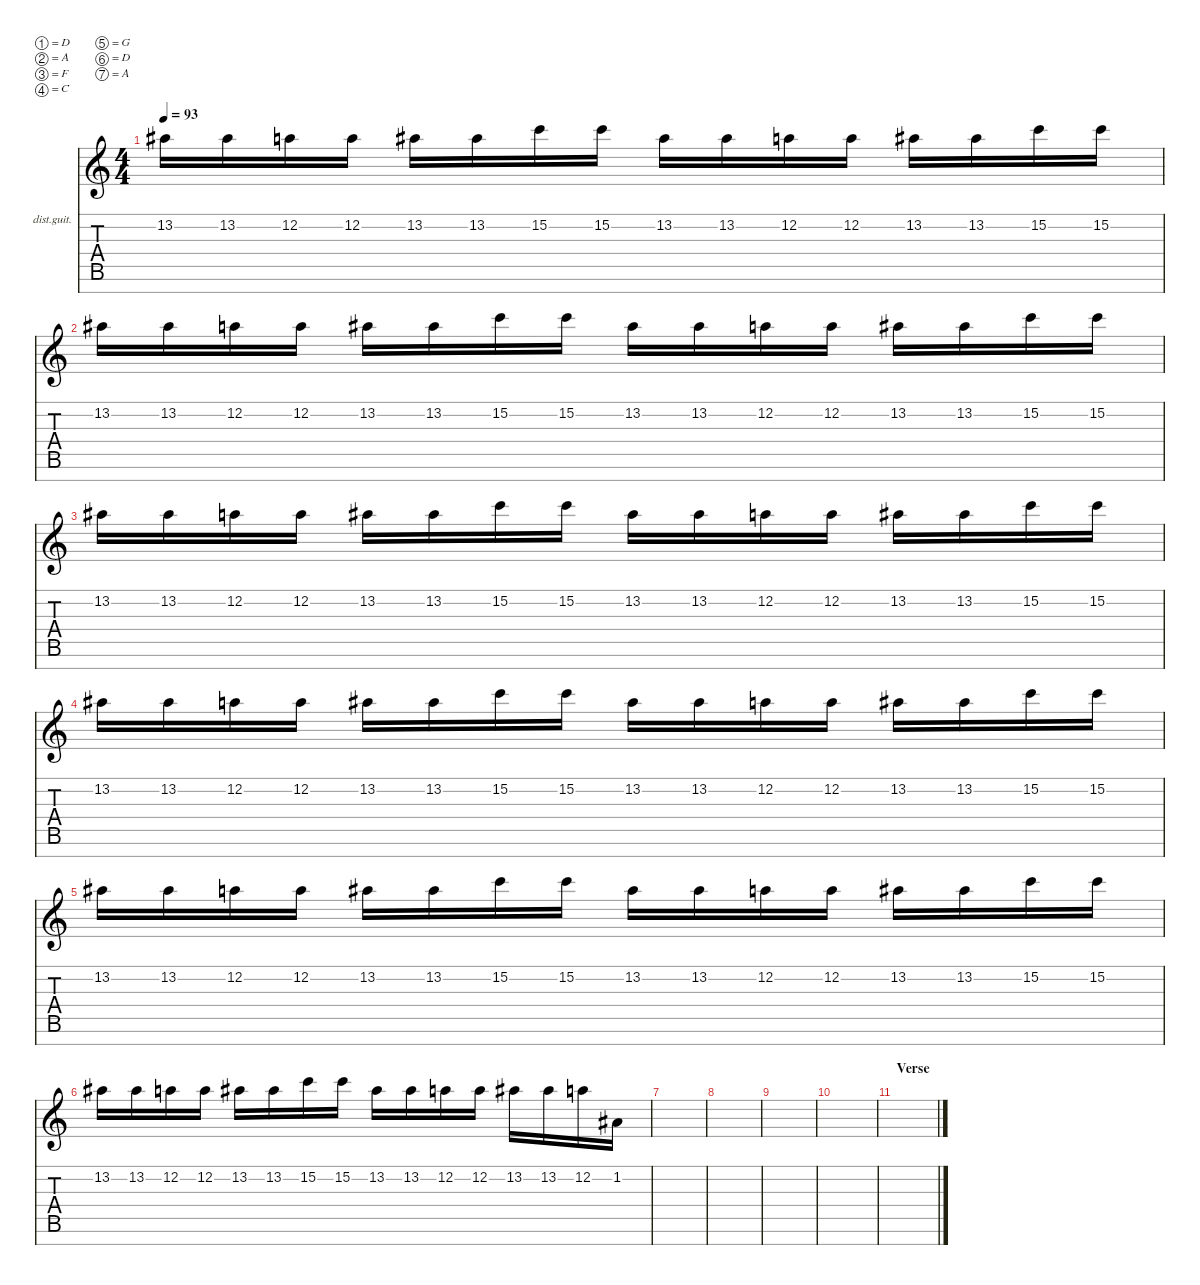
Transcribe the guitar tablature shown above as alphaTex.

\defaultSystemsLayout 2
\hideDynamics
\bracketExtendMode nobrackets
\firstSystemTrackNameOrientation horizontal
\otherSystemsTrackNameOrientation horizontal
\track ("Distortion Guitar" "dist.guit.") {defaultSystemsLayout 2 instrument distortionguitar}
\staff {score tabs}
\tuning (D4 A3 F3 C3 G2 D2 A1)
\ts (4 4)
\scale
1.0532
\tempo 93
\accidentals auto
\clef g2
\ottava regular
\simile none
\scale
1.05057
\ks c
13.2{acc #}.16{dy mf instrument distortionguitar beam Down} 13.2{acc #}.16{beam Down} 12.2.16{beam Down} 12.2.16{beam Down} 13.2{acc #}.16{beam Down} 13.2{acc #}.16{beam Down} 15.2.16{beam Down} 15.2.16{beam Down} 13.2{acc #}.16{beam Down} 13.2{acc #}.16{beam Down} 12.2.16{beam Down} 12.2.16{beam Down} 13.2{acc #}.16{beam Down} 13.2{acc #}.16{beam Down} 15.2.16{beam Down} 15.2.16{beam Down} |
\scale
0.946802
\scale
0.949433 13.2{acc #}.16{beam Down} 13.2{acc #}.16{beam Down} 12.2.16{beam Down} 12.2.16{beam Down} 13.2{acc #}.16{beam Down} 13.2{acc #}.16{beam Down} 15.2.16{beam Down} 15.2.16{beam Down} 13.2{acc #}.16{beam Down} 13.2{acc #}.16{beam Down} 12.2.16{beam Down} 12.2.16{beam Down} 13.2{acc #}.16{beam Down} 13.2{acc #}.16{beam Down} 15.2.16{beam Down} 15.2.16{beam Down} |
\scale
1.03306
\scale
1.02254 13.2{acc #}.16{beam Down} 13.2{acc #}.16{beam Down} 12.2.16{beam Down} 12.2.16{beam Down} 13.2{acc #}.16{beam Down} 13.2{acc #}.16{beam Down} 15.2.16{beam Down} 15.2.16{beam Down} 13.2{acc #}.16{beam Down} 13.2{acc #}.16{beam Down} 12.2.16{beam Down} 12.2.16{beam Down} 13.2{acc #}.16{beam Down} 13.2{acc #}.16{beam Down} 15.2.16{beam Down} 15.2.16{beam Down} |
\scale
0.966937
\scale
0.977463 13.2{acc #}.16{beam Down} 13.2{acc #}.16{beam Down} 12.2.16{beam Down} 12.2.16{beam Down} 13.2{acc #}.16{beam Down} 13.2{acc #}.16{beam Down} 15.2.16{beam Down} 15.2.16{beam Down} 13.2{acc #}.16{beam Down} 13.2{acc #}.16{beam Down} 12.2.16{beam Down} 12.2.16{beam Down} 13.2{acc #}.16{beam Down} 13.2{acc #}.16{beam Down} 15.2.16{beam Down} 15.2.16{beam Down} |
\scale
1.03043
\scale
1.03043 13.2{acc #}.16{beam Down} 13.2{acc #}.16{beam Down} 12.2.16{beam Down} 12.2.16{beam Down} 13.2{acc #}.16{beam Down} 13.2{acc #}.16{beam Down} 15.2.16{beam Down} 15.2.16{beam Down} 13.2{acc #}.16{beam Down} 13.2{acc #}.16{beam Down} 12.2.16{beam Down} 12.2.16{beam Down} 13.2{acc #}.16{beam Down} 13.2{acc #}.16{beam Down} 15.2.16{beam Down} 15.2.16{beam Down} |
\scale
0.969568
\scale
0.969568 13.2{acc #}.16{beam Down} 13.2{acc #}.16{beam Down} 12.2.16{beam Down} 12.2.16{beam Down} 13.2{acc #}.16{beam Down} 13.2{acc #}.16{beam Down} 15.2.16{beam Down} 15.2.16{beam Down} 13.2{acc #}.16{beam Down} 13.2{acc #}.16{beam Down} 12.2.16{beam Down} 12.2.16{beam Down} 13.2{acc #}.16{beam Down} 13.2{acc #}.16{beam Down} 12.2.16{beam Down} 1.2{acc #}.16{beam Down} |
\scale
1.03043
\scale
1.03043 |
\scale
0.969568
\scale
0.969568 |
\scale
1.02601
\scale
1.02601 |
\scale
0.973989
\scale
0.973989 |
\section ("" "Verse")
\scale
1.03043
\scale
1.03043 |
\scale
0.969568
\scale
0.969568 |
\scale
1.03043
\scale
1.03043 |
\scale
0.969568
\scale
0.969568 |
\scale
1.03043
\scale
1.03043 |
\scale
0.969568
\scale
0.969568
